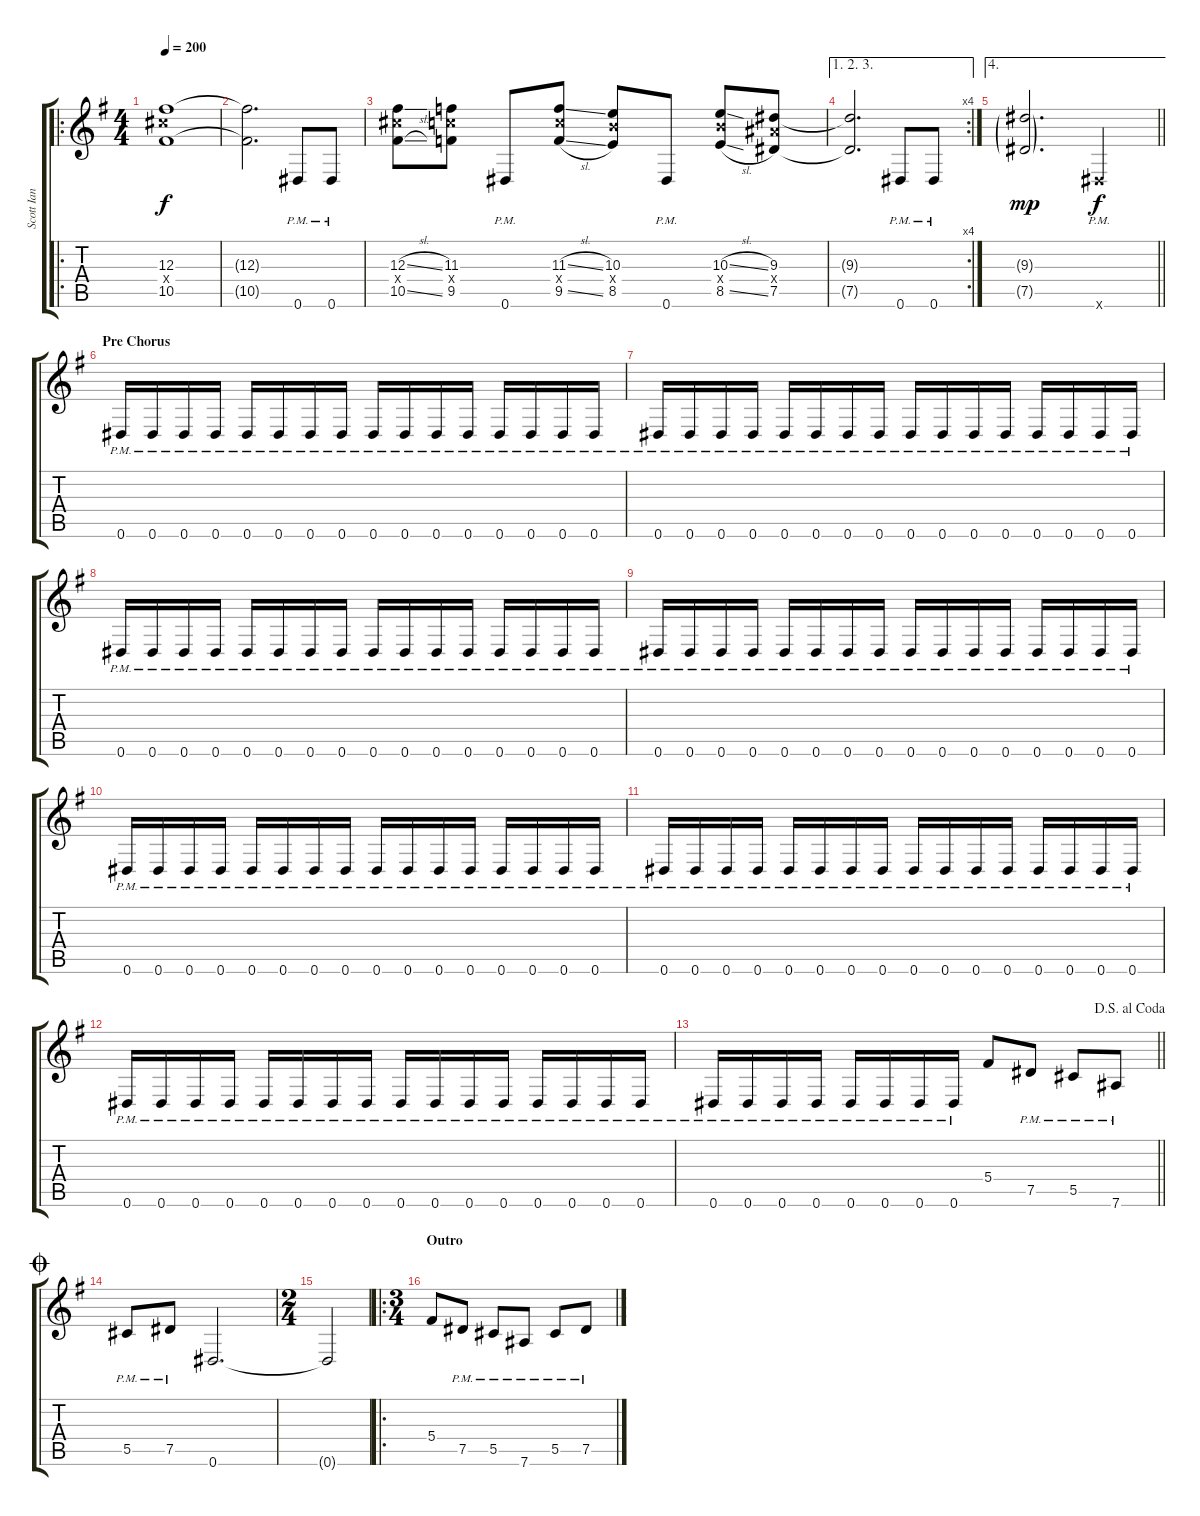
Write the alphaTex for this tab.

\track ("Scott Ian" "Scott Ian") {instrument distortionguitar}
\staff {score tabs}
\tuning (Eb4 Bb3 Gb3 Db3 Ab2 Eb2) {hide}
\ro
\ts (4 4)
\tempo 200
\clef g2
\ks g
(12.3 12.4{x} 10.5).1{dy f} |
(12.3{t} 10.5{t}).2{d} 0.6{pm}.8 0.6{pm}.8 |
(12.3{sl} 12.4{x} 10.5{sl}).8 (11.3 11.4{x} 9.5).8 0.6{pm}.8 (11.3{sl} 11.4{x} 9.5{sl}).8 (10.3 10.4{x} 8.5).8 0.6{pm}.8 (10.3{sl} 10.4{x} 8.5{sl}).8 (9.3 9.4{x} 7.5).8 |
\ae (1 2 3)
\rc 4
(9.3{t} 7.5{t}).2{d} 0.6{pm}.8 0.6{pm}.8 |
\ae 4
\barLineRight lightlight
(9.3{g} 7.5{g}).2{d dy mp} 0.6{pm x}.4{dy f} |
\section ("" "Pre Chorus")
0.6{pm}.16 0.6{pm}.16 0.6{pm}.16 0.6{pm}.16 0.6{pm}.16 0.6{pm}.16 0.6{pm}.16 0.6{pm}.16 0.6{pm}.16 0.6{pm}.16 0.6{pm}.16 0.6{pm}.16 0.6{pm}.16 0.6{pm}.16 0.6{pm}.16 0.6{pm}.16 |
0.6{pm}.16 0.6{pm}.16 0.6{pm}.16 0.6{pm}.16 0.6{pm}.16 0.6{pm}.16 0.6{pm}.16 0.6{pm}.16 0.6{pm}.16 0.6{pm}.16 0.6{pm}.16 0.6{pm}.16 0.6{pm}.16 0.6{pm}.16 0.6{pm}.16 0.6{pm}.16 |
0.6{pm}.16 0.6{pm}.16 0.6{pm}.16 0.6{pm}.16 0.6{pm}.16 0.6{pm}.16 0.6{pm}.16 0.6{pm}.16 0.6{pm}.16 0.6{pm}.16 0.6{pm}.16 0.6{pm}.16 0.6{pm}.16 0.6{pm}.16 0.6{pm}.16 0.6{pm}.16 |
0.6{pm}.16 0.6{pm}.16 0.6{pm}.16 0.6{pm}.16 0.6{pm}.16 0.6{pm}.16 0.6{pm}.16 0.6{pm}.16 0.6{pm}.16 0.6{pm}.16 0.6{pm}.16 0.6{pm}.16 0.6{pm}.16 0.6{pm}.16 0.6{pm}.16 0.6{pm}.16 |
0.6{pm}.16 0.6{pm}.16 0.6{pm}.16 0.6{pm}.16 0.6{pm}.16 0.6{pm}.16 0.6{pm}.16 0.6{pm}.16 0.6{pm}.16 0.6{pm}.16 0.6{pm}.16 0.6{pm}.16 0.6{pm}.16 0.6{pm}.16 0.6{pm}.16 0.6{pm}.16 |
0.6{pm}.16 0.6{pm}.16 0.6{pm}.16 0.6{pm}.16 0.6{pm}.16 0.6{pm}.16 0.6{pm}.16 0.6{pm}.16 0.6{pm}.16 0.6{pm}.16 0.6{pm}.16 0.6{pm}.16 0.6{pm}.16 0.6{pm}.16 0.6{pm}.16 0.6{pm}.16 |
0.6{pm}.16 0.6{pm}.16 0.6{pm}.16 0.6{pm}.16 0.6{pm}.16 0.6{pm}.16 0.6{pm}.16 0.6{pm}.16 0.6{pm}.16 0.6{pm}.16 0.6{pm}.16 0.6{pm}.16 0.6{pm}.16 0.6{pm}.16 0.6{pm}.16 0.6{pm}.16 |
\jump dalsegnoalcoda
\barLineRight lightlight
0.6{pm}.16 0.6{pm}.16 0.6{pm}.16 0.6{pm}.16 0.6{pm}.16 0.6{pm}.16 0.6{pm}.16 0.6{pm}.16 5.4.8 7.5{pm}.8 5.5{pm}.8 7.6{pm}.8 |
\jump coda
5.5{pm}.8 7.5{pm}.8 0.6.2{d} |
\ts (2 4)
0.6{t}.2 |
\ro
\ts (3 4)
\section ("" "Outro")
5.4.8 7.5{pm}.8 5.5{pm}.8 7.6{pm}.8 5.5{pm}.8 7.5{pm}.8
